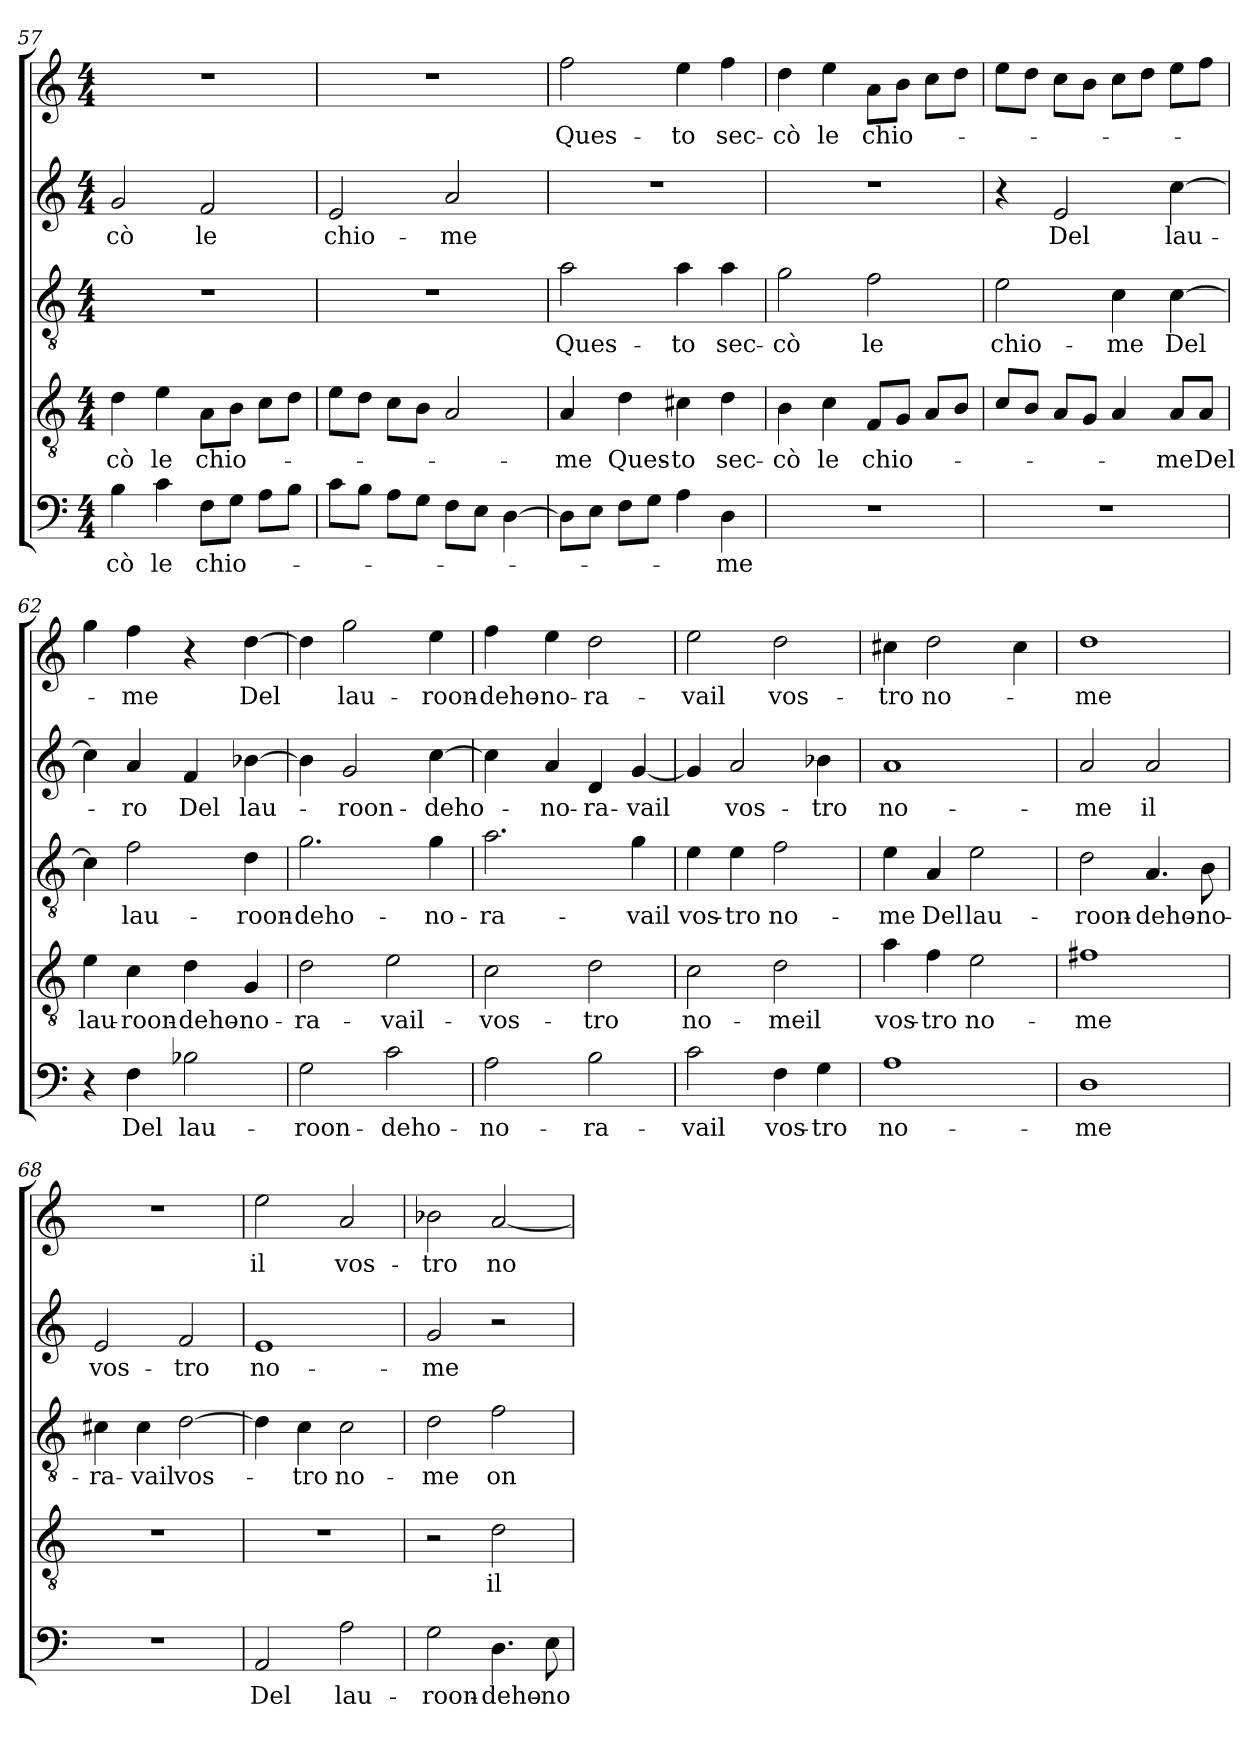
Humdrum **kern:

**kern	**text	**kern	**text	**kern	**text	**kern	**text	**kern	**text
*part5	*part5	*part4	*part4	*part3	*part3	*part2	*part2	*part1	*part1
*staff5	*staff5	*staff4	*staff4	*staff3	*staff3	*staff2	*staff2	*staff1	*staff1
*clefF4	*	*clefGv2	*	*clefGv2	*	*clefG2	*	*clefG2	*
*k[]	*	*k[]	*	*k[]	*	*k[]	*	*k[]	*
*M4/4	*	*M4/4	*	*M4/4	*	*M4/4	*	*M4/4	*
=57	=57	=57	=57	=57	=57	=57	=57	=57	=57
4B\	cò	4d\	cò	1r	.	2g/	cò	1r	.
4c\	le	4e\	le	.	.	.	.	.	.
8F\L	chio-	8A\L	chio-	.	.	2f/	le	.	.
8G\J	.	8B\J	.	.	.	.	.	.	.
8A\L	.	8c\L	.	.	.	.	.	.	.
8B\J	.	8d\J	.	.	.	.	.	.	.
=58	=58	=58	=58	=58	=58	=58	=58	=58	=58
8c\L	.	8e\L	.	1r	.	2e/	chio-	1r	.
8B\J	.	8d\J	.	.	.	.	.	.	.
8A\L	.	8c\L	.	.	.	.	.	.	.
8G\J	.	8B\J	.	.	.	.	.	.	.
8F\L	.	2A/	.	.	.	2a/	me	.	.
8E\J	.	.	.	.	.	.	.	.	.
[4D\	.	.	.	.	.	.	.	.	.
=59	=59	=59	=59	=59	=59	=59	=59	=59	=59
8D\L]	.	4A/	me	2a\	Ques-	1r	.	2ff\	Ques-
8E\J	.	.	.	.	.	.	.	.	.
8F\L	.	4d\	Ques-	.	.	.	.	.	.
8G\J	.	.	.	.	.	.	.	.	.
4A\	.	4c#X\	to	4a\	to	.	.	4ee\	to
4D\	me	4d\	sec-	4a\	sec-	.	.	4ff\	sec-
=60	=60	=60	=60	=60	=60	=60	=60	=60	=60
1r	.	4B\	cò	2g\	cò	1r	.	4dd\	cò
.	.	4c\	le	.	.	.	.	4ee\	le
.	.	8F/L	chio-	2f\	le	.	.	8a\L	chio-
.	.	8G/J	.	.	.	.	.	8b\J	.
.	.	8A/L	.	.	.	.	.	8cc\L	.
.	.	8B/J	.	.	.	.	.	8dd\J	.
=61	=61	=61	=61	=61	=61	=61	=61	=61	=61
1r	.	8c/L	.	2e\	chio-	4r	.	8ee\L	.
.	.	8B/J	.	.	.	.	.	8dd\J	.
.	.	8A/L	.	.	.	2e/	Del	8cc\L	.
.	.	8G/J	.	.	.	.	.	8b\J	.
.	.	4A/	.	4c\	me	.	.	8cc\L	.
.	.	.	.	.	.	.	.	8dd\J	.
.	.	8A/L	me	[4c\	Del	[4cc\	lau-	8ee\L	.
.	.	8A/J	Del	.	.	.	.	8ff\J	.
=62	=62	=62	=62	=62	=62	=62	=62	=62	=62
4r	.	4e\	lau-	4c\]	.	4cc\]	.	4gg\	.
4F\	Del	4c\	roon-	2f\	lau-	4a/	ro	4ff\	me
2B-X\	lau-	4d\	deho-	.	.	4f/	Del	4r	.
.	.	4G/	no-	4d\	roon-	[4b-X\	lau-	[4dd\	Del
=63	=63	=63	=63	=63	=63	=63	=63	=63	=63
2G\	roon-	2d\	ra-	2.g\	deho-	4b-\]	.	4dd\]	.
.	.	.	.	.	.	2g/	roon-	2gg\	lau-
2c\	deho-	2e\	vail-	.	.	.	.	.	.
.	.	.	.	4g\	no-	[4cc\	deho-	4ee\	roon-
=64	=64	=64	=64	=64	=64	=64	=64	=64	=64
2A\	no-	2c\	vos-	2.a\	ra-	4cc\]	.	4ff\	deho-
.	.	.	.	.	.	4a/	no-	4ee\	no-
2B\	ra-	2d\	tro	.	.	4d/	ra-	2dd\	ra-
.	.	.	.	4g\	vail	[4g/	vail	.	.
=65	=65	=65	=65	=65	=65	=65	=65	=65	=65
2c\	vail	2c\	no-	4e\	vos-	4g/]	.	2ee\	vail
.	.	.	.	4e\	tro	2a/	vos-	.	.
4F\	vos-	2d\	meil	2f\	no-	.	.	2dd\	vos-
4G\	tro	.	.	.	.	4b-X\	tro	.	.
=66	=66	=66	=66	=66	=66	=66	=66	=66	=66
1A\	no-	4a\	vos-	4e\	me	1a/	no-	4cc#X\	tro
.	.	4f\	tro	4A/	Del	.	.	2dd\	no-
.	.	2e\	no-	2e\	lau-	.	.	.	.
.	.	.	.	.	.	.	.	4cc#\	.
=67	=67	=67	=67	=67	=67	=67	=67	=67	=67
1D\	me	1f#X\	me	2d\	roon-	2a/	me	1dd\	me
.	.	.	.	4.A/	deho-	2a/	il	.	.
.	.	.	.	8B\	no-	.	.	.	.
=68	=68	=68	=68	=68	=68	=68	=68	=68	=68
1r	.	1r	.	4c#X\	ra-	2e/	vos-	1r	.
.	.	.	.	4c#\	vail	.	.	.	.
.	.	.	.	[2d\	vos-	2f/	tro	.	.
=69	=69	=69	=69	=69	=69	=69	=69	=69	=69
2AA/	Del	1r	.	4d\]	.	1e/	no-	2ee\	il
.	.	.	.	4c\	tro	.	.	.	.
2A\	lau-	.	.	2c\	no-	.	.	2a/	vos-
=70	=70	=70	=70	=70	=70	=70	=70	=70	=70
2G\	roon-	2r	.	2d\	me	2g/	me	2b-X\	tro
4.D\	deho-	2d\	il	2f\	on-	2r	.	[2a/	no-
8E\	no-	.	.	.	.	.	.	.	.
=	=	=	=	=	=	=	=	=	=
*-	*-	*-	*-	*-	*-	*-	*-	*-	*-
